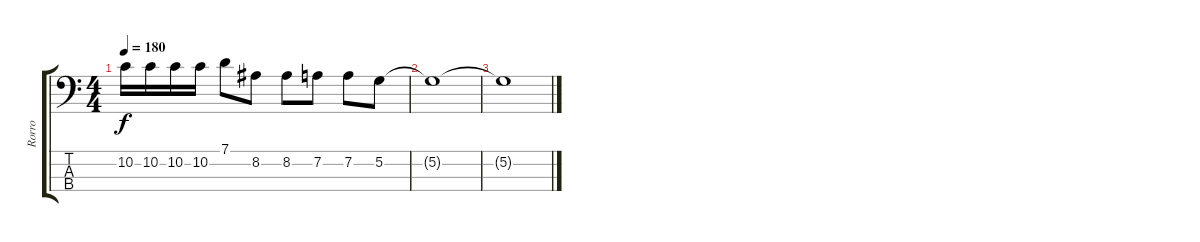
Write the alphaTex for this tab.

\track ("Rorro" "Rorro") {instrument electricbasspick}
\staff {score tabs}
\tuning (G2 D2 A1 E1) {hide}
\ts (4 4)
\tempo 180
\clef f4
\ks c
10.2.16{dy f} 10.2.16 10.2.16 10.2.16 7.1.8 8.2.8 8.2.8 7.2.8 7.2.8 5.2.8 |
5.2{t}.1{volume 0} |
5.2{t}.1
